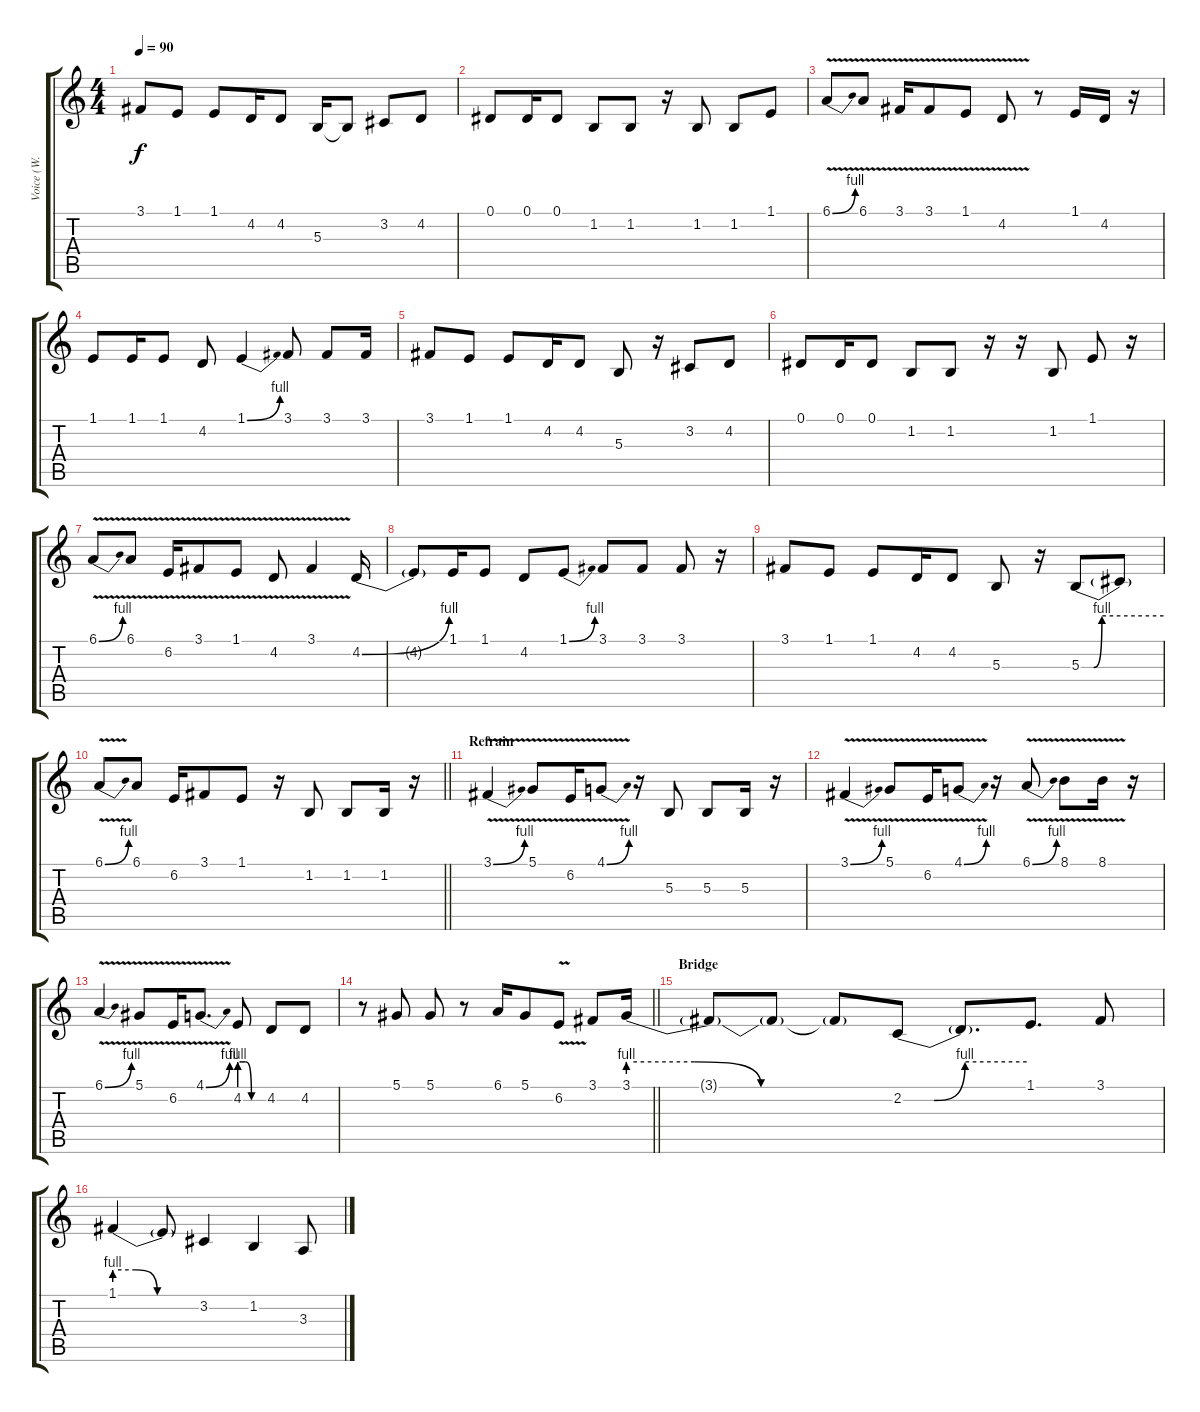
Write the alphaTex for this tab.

\track ("Voice (W. Axl Rose)" "Voice (W. ") {instrument lead2sawtooth}
\staff {score tabs}
\tuning (Eb4 Bb3 Gb3 Db3 Ab2 Eb2) {hide}
\ts (4 4)
\tempo 90
\clef g2
\ks c
3.1.8{dy f} 1.1.8 1.1.8 4.2.16 4.2.8 5.3.16 5.3{t}.8 3.2.8 4.2.8 |
0.1.8 0.1.16 0.1.8 1.2.8 1.2.8 r.16 1.2.8 1.2.8 1.1.8 |
6.1{be (bend 0 0 60 4) v}.8 6.1{v}.8 3.1{v}.16 3.1{v}.8 1.1{v}.8 4.2{v}.8 r.8 1.1.16 4.2.16 r.16 |
1.1.8 1.1.16 1.1.8 4.2.8 1.1{be (bend 0 0 60 4)}.4 3.1.8 3.1.8 3.1.16 |
3.1.8 1.1.8 1.1.8 4.2.16 4.2.8 5.3.8 r.16 3.2.8 4.2.8 |
0.1.8 0.1.16 0.1.8 1.2.8 1.2.8 r.16 r.16 1.2.8 1.1.8 r.16 |
6.1{be (bend 0 0 60 4) v}.8 6.1{v}.8 6.2{v}.16 3.1{v}.8 1.1{v}.8 4.2{v}.8 3.1{v}.4 4.2{be (bend 0 0 60 4)}.16 |
4.2{t}.8 1.1.16 1.1.8 4.2.8 1.1{be (bend 0 0 60 4)}.8 3.1.8 3.1.8 3.1.8 r.16 |
3.1.8 1.1.8 1.1.8 4.2.16 4.2.8 5.3.8 r.16 5.3{be (custom 0 0 9 0 15 4 60 4)}.8 5.3{t}.8 |
\barLineRight lightlight
6.1{be (bend 0 0 60 4) v}.8 6.1.8 6.2.16 3.1.8 1.1.8 r.16 1.2.8 1.2.8 1.2.16 r.16 |
\section ("" "Refrain")
3.1{be (bend 0 0 60 4) v}.4 5.1{v}.8 6.2{v}.16 4.1{be (bend 0 0 60 4) v}.8 r.16 5.3.8 5.3.8 5.3.16 r.16 |
3.1{be (bend 0 0 60 4) v}.4 5.1{v}.8 6.2{v}.16 4.1{be (bend 0 0 60 4) v}.8 r.16 6.1{be (bend 0 0 60 4) v}.8 8.1{v}.8 8.1{v}.16 r.16 |
6.1{be (bend 0 0 60 4) v}.4 5.1{v}.8 6.2{v}.16 4.1{be (bend 0 0 60 4) v}.8{d} 4.2{be (custom 0 4 15 4 30 0 60 0)}.8 4.2.8 4.2.8 |
\barLineRight lightlight
r.8 5.1.8 5.1.8 r.8 6.1.16 5.1.8 6.2{v}.8 3.1.8 3.1{be (custom 0 4 15 4 30 0 60 0)}.16 |
\section ("" "Bridge")
3.1{t}.8 3.1{t}.8 3.1{t}.8 2.2{be (custom 0 0 15 0 30 4 60 4)}.8 2.2{t}.8{d} 1.1.8{d} 3.1.8 |
1.1{be (custom 0 4 15 4 30 0 60 0)}.4 1.1{t}.8 3.2.4 1.2.4 3.3.8
